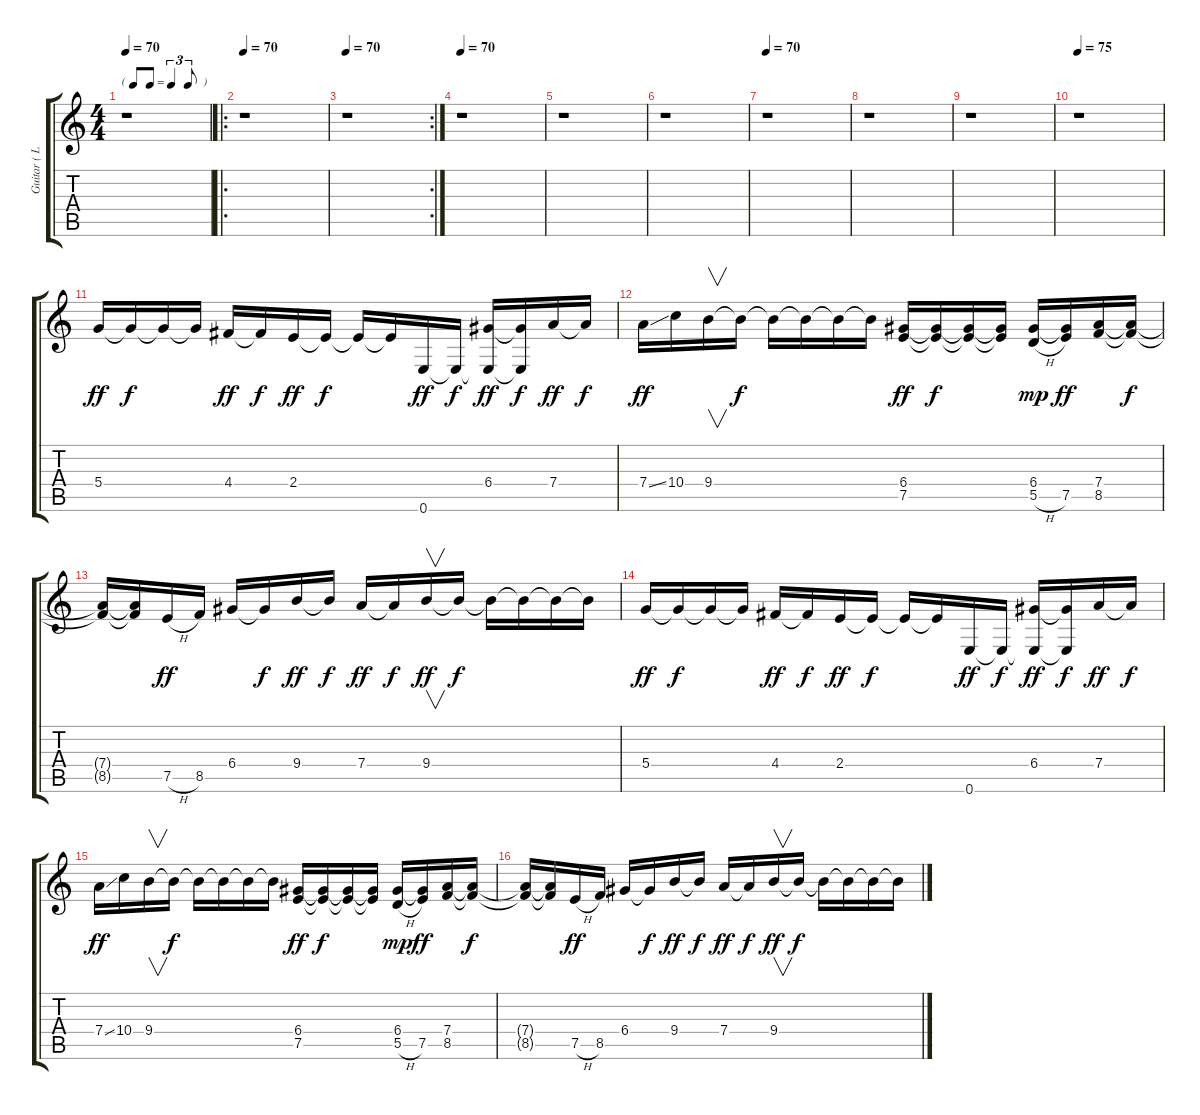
\track ("Guitar ( L )" "Guitar ( L") {instrument overdrivenguitar}
\staff {score tabs}
\tuning (E4 B3 G3 D3 A2 E2) {hide}
\ts (4 4)
\tf triplet8th
\tempo 70
\clef g2
\ks c
r.1{dy f} |
\ro
\tempo 70
r.1 |
\rc 2
\tempo 70
r.1 |
\tempo 70
r.1 |
r.1 |
r.1 |
\tempo 70
r.1 |
r.1 |
r.1 |
\tempo 75
r.1 |
5.4.16{dy ff volume 16} 5.4{t}.16{dy f} 5.4{t}.16 5.4{t}.16 4.4.16{dy ff} 4.4{t}.16{dy f} 2.4.16{dy ff} 2.4{t}.16{dy f} 2.4{t}.16 2.4{t}.16 0.6.16{dy ff} 0.6{t}.16{dy f} (6.4 0.6{t}).16{dy ff} (6.4{t} 0.6{t}).16{dy f} 7.4.16{dy ff} 7.4{t}.16{dy f} |
7.4{ss}.16{dy ff} 10.4.16 9.4.16{v} 9.4{t}.16{dy f} 9.4{t}.16 9.4{t}.16 9.4{t}.16 9.4{t}.16 (6.4 7.5).16{dy ff} (6.4{t} 7.5{t}).16{dy f} (6.4{t} 7.5{t}).16 (6.4{t} 7.5{t}).16 (6.4 5.5{h}).16{dy mp} (6.4{t} 7.5).16{dy ff} (7.4 8.5).16 (7.4{t} 8.5{t}).16{dy f} |
(7.4{t} 8.5{t}).16 (7.4{t} 8.5{t}).16 7.5{h}.16{dy ff} 8.5.16 6.4.16 6.4{t}.16{dy f} 9.4.16{dy ff} 9.4{t}.16{dy f} 7.4.16{dy ff} 7.4{t}.16{dy f} 9.4.16{v dy ff} 9.4{t}.16{dy f} 9.4{t}.16 9.4{t}.16 9.4{t}.16 9.4{t}.16 |
5.4.16{dy ff} 5.4{t}.16{dy f} 5.4{t}.16 5.4{t}.16 4.4.16{dy ff} 4.4{t}.16{dy f} 2.4.16{dy ff} 2.4{t}.16{dy f} 2.4{t}.16 2.4{t}.16 0.6.16{dy ff} 0.6{t}.16{dy f} (6.4 0.6{t}).16{dy ff} (6.4{t} 0.6{t}).16{dy f} 7.4.16{dy ff} 7.4{t}.16{dy f} |
7.4{ss}.16{dy ff} 10.4.16 9.4.16{v} 9.4{t}.16{dy f} 9.4{t}.16 9.4{t}.16 9.4{t}.16 9.4{t}.16 (6.4 7.5).16{dy ff} (6.4{t} 7.5{t}).16{dy f} (6.4{t} 7.5{t}).16 (6.4{t} 7.5{t}).16 (6.4 5.5{h}).16{dy mp} (6.4{t} 7.5).16{dy ff} (7.4 8.5).16 (7.4{t} 8.5{t}).16{dy f} |
(7.4{t} 8.5{t}).16 (7.4{t} 8.5{t}).16 7.5{h}.16{dy ff} 8.5.16 6.4.16 6.4{t}.16{dy f} 9.4.16{dy ff} 9.4{t}.16{dy f} 7.4.16{dy ff} 7.4{t}.16{dy f} 9.4.16{v dy ff} 9.4{t}.16{dy f} 9.4{t}.16 9.4{t}.16 9.4{t}.16 9.4{t}.16
